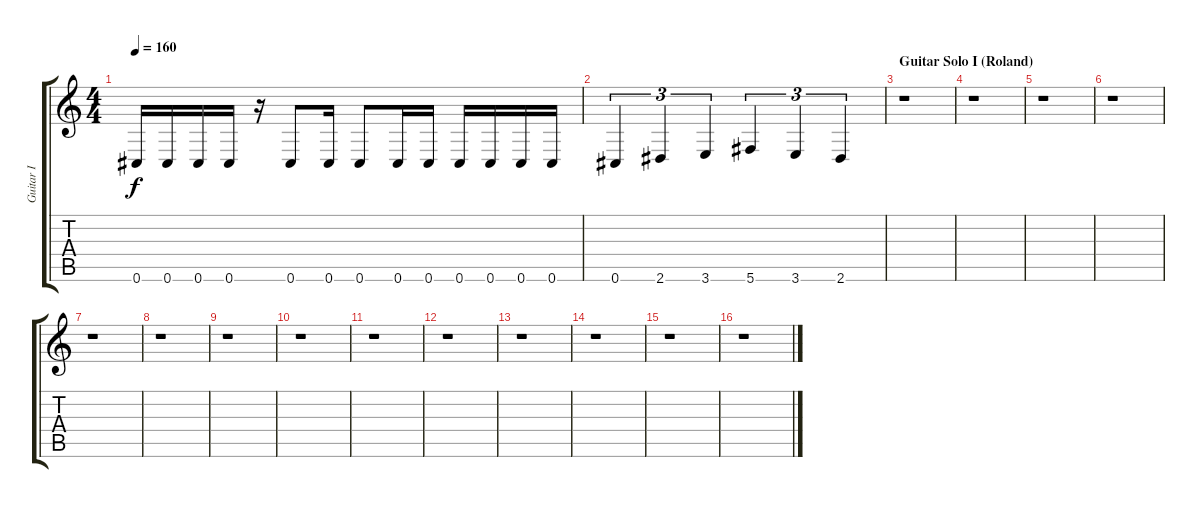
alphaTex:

\track ("Guitar I" "Guitar I") {instrument distortionguitar}
\staff {score tabs}
\tuning (Eb4 Bb3 Gb3 Db3 Ab2 Db2) {hide}
\ts (4 4)
\tempo 160
\clef g2
\ks c
0.6.16{dy f instrument electricguitarmuted} 0.6.16 0.6.16 0.6.16 r.16 0.6.8 0.6.16 0.6.8 0.6.16 0.6.16 0.6.16 0.6.16 0.6.16 0.6.16 |
0.6.4{tu (3 2) instrument electricguitarmuted} 2.6.4{tu (3 2)} 3.6.4{tu (3 2)} 5.6.4{tu (3 2)} 3.6.4{tu (3 2)} 2.6.4{tu (3 2)} |
\section ("" "Guitar Solo I (Roland)")
r.1 |
r.1 |
r.1 |
r.1 |
r.1 |
r.1 |
r.1 |
r.1 |
r.1 |
r.1 |
r.1 |
r.1 |
r.1 |
r.1
